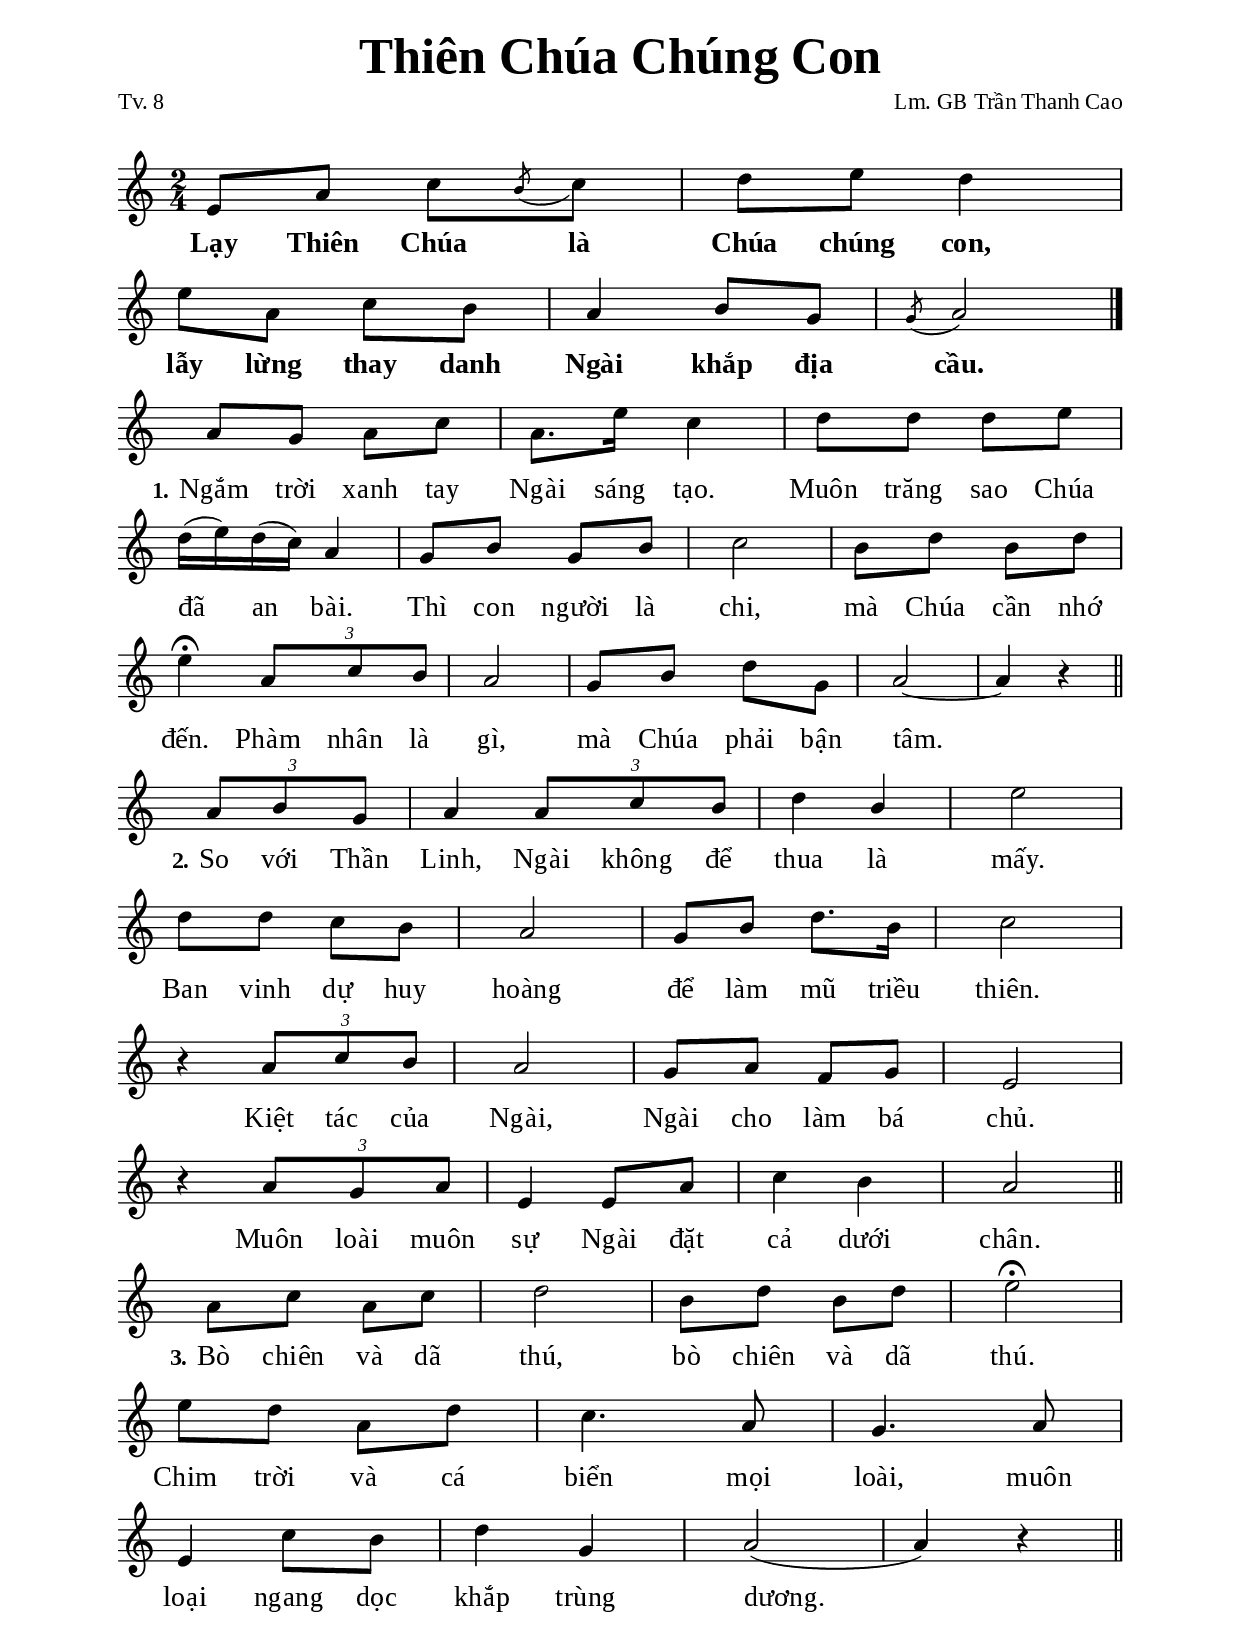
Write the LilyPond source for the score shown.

% Cài đặt chung
\version "2.22.1"
\include "english.ly"

\header {
  title = \markup { \fontsize #3 "Thiên Chúa Chúng Con" }
  poet = "Tv. 8"
  composer = "Lm. GB Trần Thanh Cao"
  arranger = " "
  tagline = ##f
}

% Nhạc điệp khúc
nhacDiepKhuc = \relative c' {
  e8 a c \acciaccatura b8 c |
  d e d4 |
  e8 a, c b |
  a4 b8 g |
  \acciaccatura g8 a2 \bar "|."
}

% Nhạc phiên khúc
nhacPhienKhucMot = \relative c'' {
  a8 g a c |
  a8. e'16 c4 |
  d8 d d e |
  d16 (e) d (c) a4 |
  g8 b g b |
  c2 |
  b8 d b d |
  e4 \fermata \tuplet 3/2 { \stemUp a,8 c b \stemNeutral } |
  a2 |
  g8 b d g, |
  a2 ~ |
  a4 r \bar "||"
}

nhacPhienKhucHai = \relative c'' {
  \partial 4 \tuplet 3/2 { a8 b g } |
  a4 \tuplet 3/2 { \stemUp a8 c b \stemNeutral } |
  d4 \once \stemUp b |
  e2 |
  d8 d c b |
  a2 |
  g8 b d8. b16 |
  c2 |
  r4 \tuplet 3/2 { \stemUp a8 c b \stemNeutral } |
  a2 |
  g8 a f g |
  e2 |
  r4 \tuplet 3/2 { a8 g a } |
  e4 e8 a |
  c4 b |
  a2 \bar "||"
}

nhacPhienKhucBa = \relative c'' {
  a8 c a c |
  d2 |
  b8 d b d |
  e2 \fermata |
  e8 d a d |
  c4. a8 |
  g4. a8 |
  e4 c'8 b |
  d4 g, |
  a2 ( |
  a4) r \bar "||"
}

% Lời điệp khúc
loiDiepKhuc = \lyricmode {
  Lạy Thiên Chúa là Chúa chúng con,
  lẫy lừng thay danh Ngài khắp địa cầu.
}

% Lời phiên khúc
loiPhienKhucMot = \lyricmode {
  \set stanza = #"1."
  Ngắm trời xanh tay Ngài sáng tạo.
  Muôn trăng sao Chúa đã an bài.
  Thì con người là chi,
  mà Chúa cần nhớ đến.
  Phàm nhân là gì, mà Chúa phải bận tâm.
}

loiPhienKhucHai = \lyricmode {
  \set stanza = #"2."
  So với Thần Linh, Ngài không để thua là mấy.
  Ban vinh dự huy hoàng để làm mũ triều thiên.
  Kiệt tác của Ngài, Ngài cho làm bá chủ.
  Muôn loài muôn sự Ngài đặt cả dưới chân.
}

loiPhienKhucBa = \lyricmode {
  \set stanza = #"3."
  Bò chiên và dã thú,
  bò chiên và dã thú.
  Chim trời và cá biển mọi loài,
  muôn loại ngang dọc khắp trùng dương.
}


% Dàn trang
\paper {
  #(set-paper-size "a4")
  top-margin = 10\mm
  bottom-margin = 10\mm
  left-margin = 20\mm
  right-margin = 20\mm
  indent = #0
  #(define fonts
    (make-pango-font-tree
      "Liberation Serif"
      "Liberation Serif"
      "Liberation Serif"
      (/ 20 20)))
  page-count = #1
  system-system-spacing = #'((basic-distance . 11.5)
                             (minimum-distance . 11.5)
                             (padding . 1))
  score-system-spacing = #'((basic-distance . 11.5)
                             (minimum-distance . 11.5)
                             (padding . 1))
}

% Thiết lập tông và nhịp
TongNhip = { \key c \major \time 2/4 }

\score {
  \new ChoirStaff <<
    \new Staff = diepKhuc \with {
        \consists "Merge_rests_engraver"
        %\magnifyStaff #(magstep +1)
      }
      <<
      \new Voice = beSop {
        \TongNhip \stemNeutral \nhacDiepKhuc
      }
    >>
    \new Lyrics \with {
          \override VerticalAxisGroup.
            nonstaff-relatedstaff-spacing.padding = #1
          \override VerticalAxisGroup.
            nonstaff-unrelatedstaff-spacing.padding = #1
        }
        \lyricsto beSop \loiDiepKhuc
  >>
  \layout {
    \override Lyrics.LyricText.font-series = #'bold
    \override Lyrics.LyricText.font-size = #+2
    \override Lyrics.LyricSpace.minimum-distance = #4.0
    \override Score.BarNumber.break-visibility = ##(#f #f #f)
    \override Score.SpacingSpanner.uniform-stretching = ##t
  }
}

\score {
  \new ChoirStaff <<
    \new Staff = phienKhuc \with {
        %\magnifyStaff #(magstep +1)
      }
      <<
      \new Voice = beSop {
        \TongNhip \nhacPhienKhucMot
      }
    >>
    \new Lyrics \with {
          \override VerticalAxisGroup.
            nonstaff-relatedstaff-spacing.padding = #1.5
          \override VerticalAxisGroup.
            nonstaff-unrelatedstaff-spacing.padding = #1
        }
        \lyricsto beSop \loiPhienKhucMot
  >>
  \layout {
    \override Staff.TimeSignature.transparent = ##t
    \override Lyrics.LyricText.font-size = #+2
    \override Lyrics.LyricSpace.minimum-distance = #2.5
    \override Score.BarNumber.break-visibility = ##(#f #f #f)
    \override Score.SpacingSpanner.uniform-stretching = ##t
  } 
}

\score {
  \new ChoirStaff <<
    \new Staff = phienKhuc \with {
        %\magnifyStaff #(magstep +1)
      }
      <<
      \new Voice = beSop {
        \TongNhip \nhacPhienKhucHai
      }
    >>
    \new Lyrics \with {
          \override VerticalAxisGroup.
            nonstaff-relatedstaff-spacing.padding = #1.7
          \override VerticalAxisGroup.
            nonstaff-unrelatedstaff-spacing.padding = #1
        }
        \lyricsto beSop \loiPhienKhucHai
  >>
  \layout {
    \override Staff.TimeSignature.transparent = ##t
    \override Lyrics.LyricText.font-size = #+2
    \override Lyrics.LyricSpace.minimum-distance = #3.0
    \override Score.BarNumber.break-visibility = ##(#f #f #f)
    \override Score.SpacingSpanner.uniform-stretching = ##t
  } 
}

\score {
  \new ChoirStaff <<
    \new Staff = phienKhuc \with {
        %\magnifyStaff #(magstep +1)
      }
      <<
      \new Voice = beSop {
        \TongNhip \nhacPhienKhucBa
      }
    >>
    \new Lyrics \with {
          \override VerticalAxisGroup.
            nonstaff-relatedstaff-spacing.padding = #1.2
          \override VerticalAxisGroup.
            nonstaff-unrelatedstaff-spacing.padding = #1
        }
        \lyricsto beSop \loiPhienKhucBa
  >>
  \layout {
    \override Staff.TimeSignature.transparent = ##t
    \override Lyrics.LyricText.font-size = #+2
    \override Lyrics.LyricSpace.minimum-distance = #3.0
    \override Score.BarNumber.break-visibility = ##(#f #f #f)
    \override Score.SpacingSpanner.uniform-stretching = ##t
  } 
}
